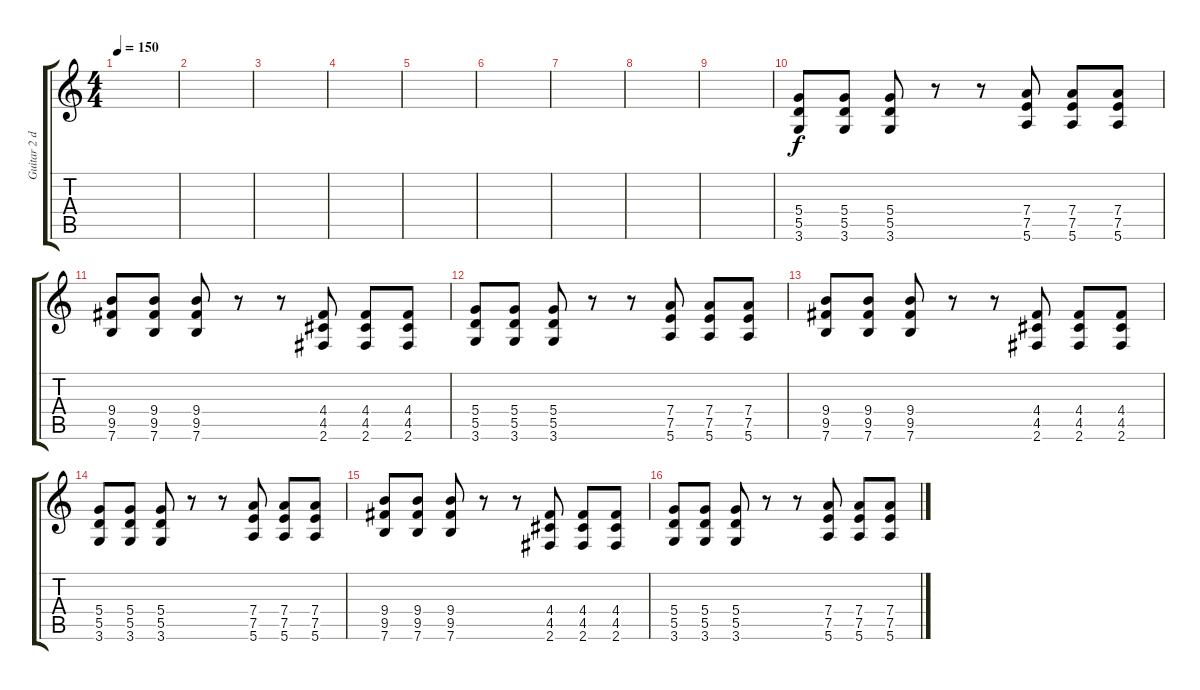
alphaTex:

\track ("Guitar 2 distort" "Guitar 2 d") {instrument overdrivenguitar}
\staff {score tabs}
\tuning (E4 B3 G3 D3 A2 E2) {hide}
\ts (4 4)
\tempo 150
\clef g2
\ks c
|
|
|
|
|
|
|
|
|
(5.4 5.5 3.6).8 (5.4 5.5 3.6).8 (5.4 5.5 3.6).8 r.8 r.8 (7.4 7.5 5.6).8 (7.4 7.5 5.6).8 (7.4 7.5 5.6).8 |
(9.4 9.5 7.6).8 (9.4 9.5 7.6).8 (9.4 9.5 7.6).8 r.8 r.8 (4.4 4.5 2.6).8 (4.4 4.5 2.6).8 (4.4 4.5 2.6).8 |
(5.4 5.5 3.6).8 (5.4 5.5 3.6).8 (5.4 5.5 3.6).8 r.8 r.8 (7.4 7.5 5.6).8 (7.4 7.5 5.6).8 (7.4 7.5 5.6).8 |
(9.4 9.5 7.6).8 (9.4 9.5 7.6).8 (9.4 9.5 7.6).8 r.8 r.8 (4.4 4.5 2.6).8 (4.4 4.5 2.6).8 (4.4 4.5 2.6).8 |
(5.4 5.5 3.6).8 (5.4 5.5 3.6).8 (5.4 5.5 3.6).8 r.8 r.8 (7.4 7.5 5.6).8 (7.4 7.5 5.6).8 (7.4 7.5 5.6).8 |
(9.4 9.5 7.6).8 (9.4 9.5 7.6).8 (9.4 9.5 7.6).8 r.8 r.8 (4.4 4.5 2.6).8 (4.4 4.5 2.6).8 (4.4 4.5 2.6).8 |
(5.4 5.5 3.6).8 (5.4 5.5 3.6).8 (5.4 5.5 3.6).8 r.8 r.8 (7.4 7.5 5.6).8 (7.4 7.5 5.6).8 (7.4 7.5 5.6).8
